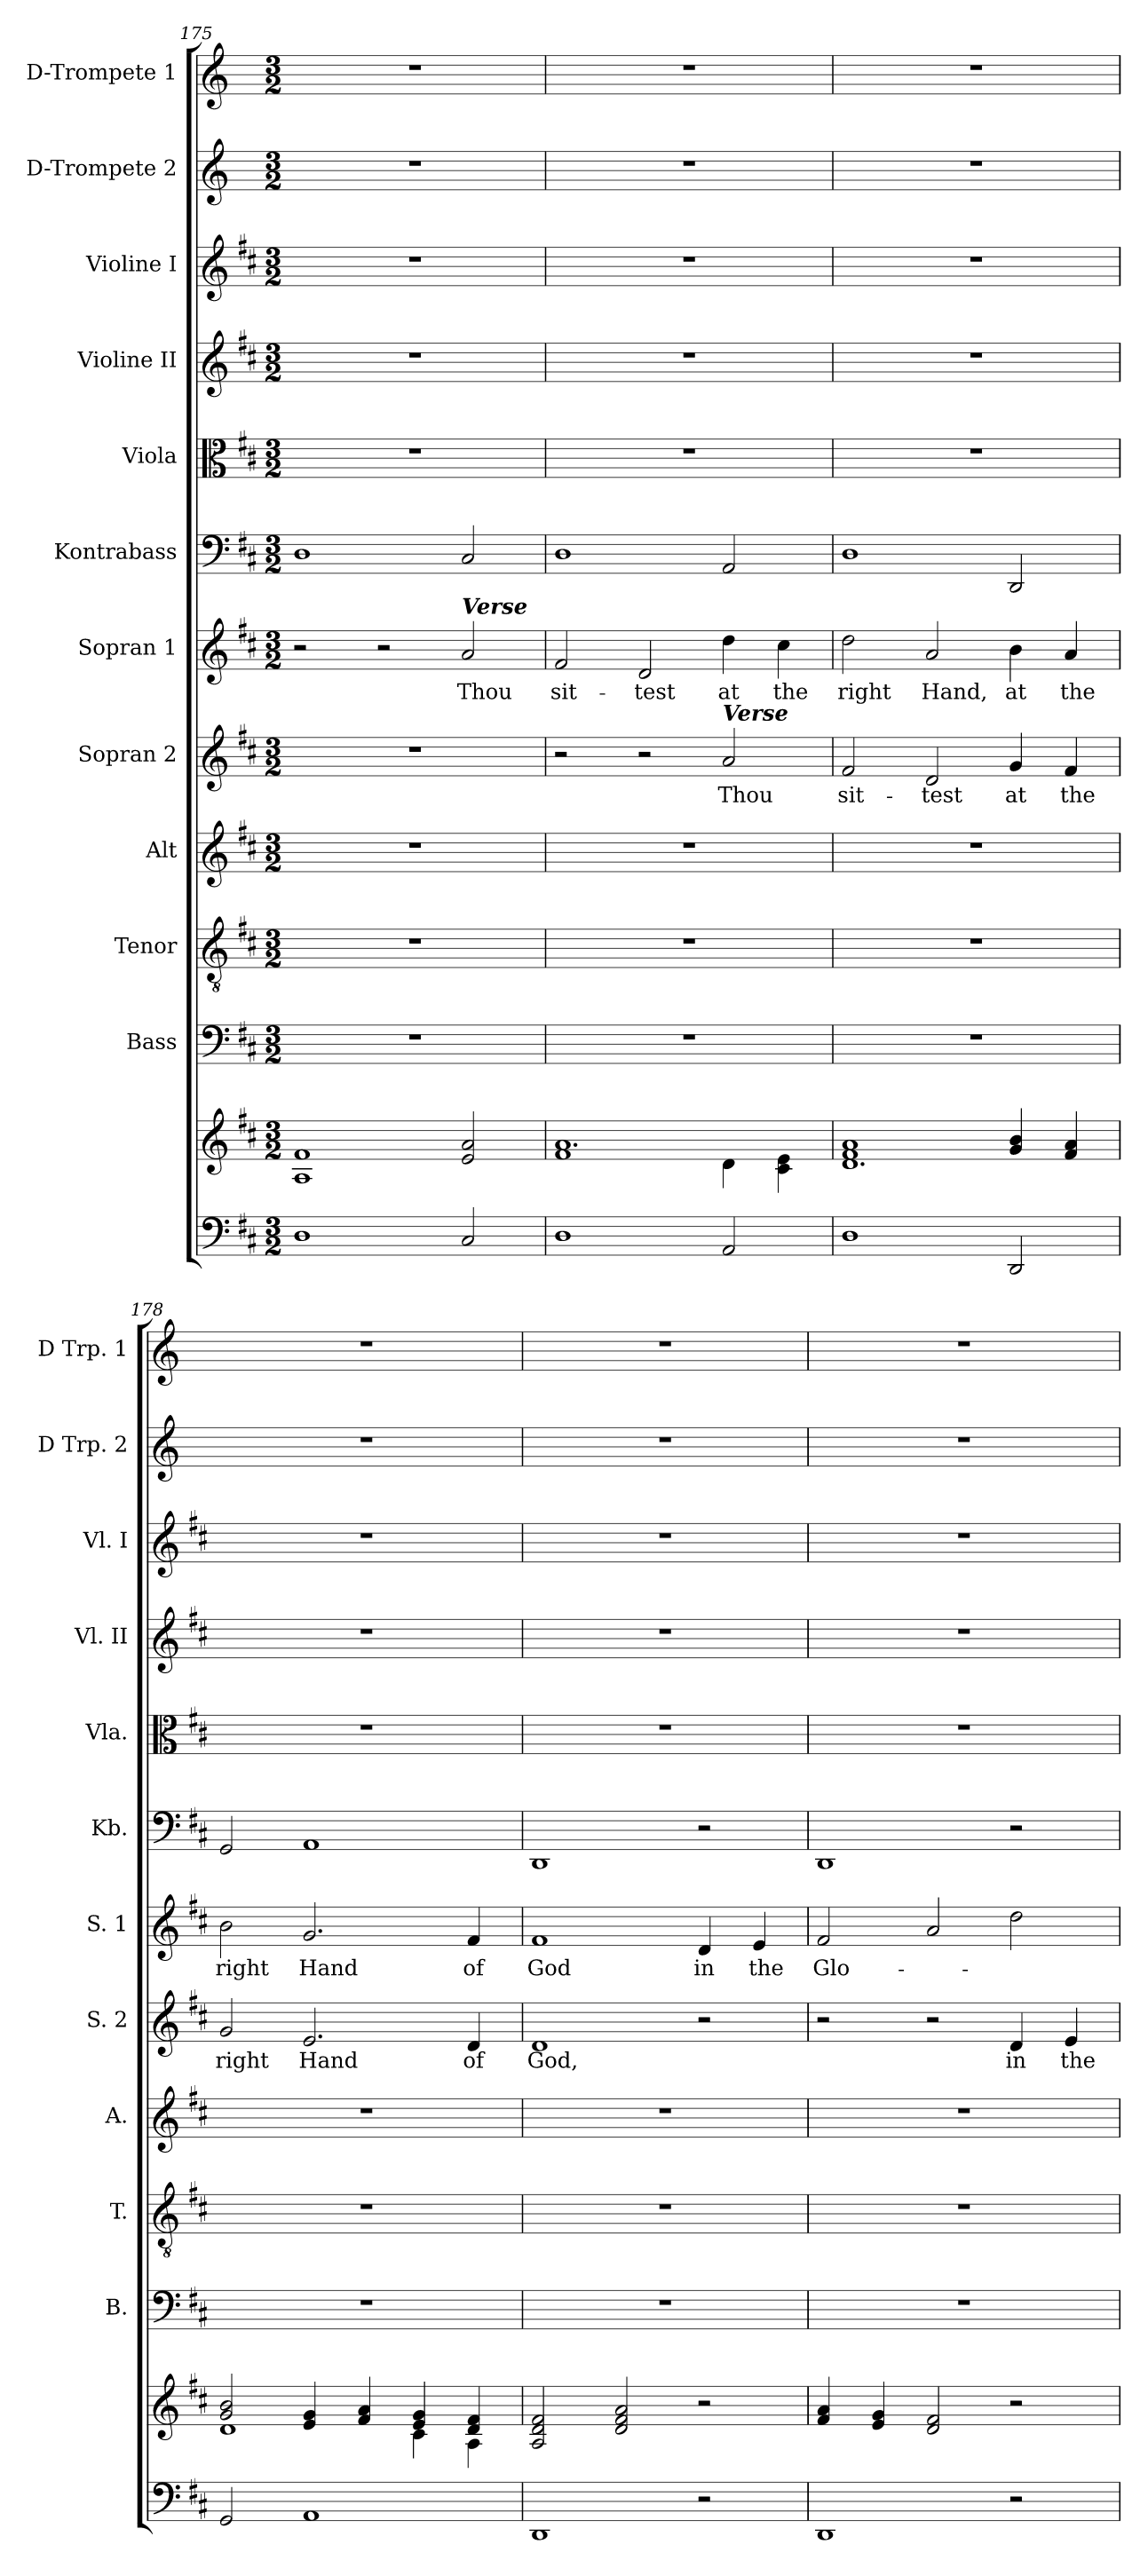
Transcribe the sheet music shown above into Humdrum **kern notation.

**kern	**kern	**kern	**kern	**kern	**kern	**text	**kern	**text	**kern	**kern	**kern	**kern	**kern	**kern
*part12	*part12	*part11	*part10	*part9	*part8	*part8	*part7	*part7	*part6	*part5	*part4	*part3	*part2	*part1
*staff13	*staff12	*staff11	*staff10	*staff9	*staff8	*staff8	*staff7	*staff7	*staff6	*staff5	*staff4	*staff3	*staff2	*staff1
*	*	*I"Bass	*I"Tenor	*I"Alt	*I"Sopran 2	*	*I"Sopran 1	*	*I"Kontrabass	*I"Viola	*I"Violine II	*I"Violine I	*I"D-Trompete 2	*I"D-Trompete 1
*	*	*I'B.	*I'T.	*I'A.	*I'S. 2	*	*I'S. 1	*	*I'Kb.	*I'Vla.	*I'Vl. II	*I'Vl. I	*I'D Trp. 2	*I'D Trp. 1
!!LO:PB:g=z
*clefF4	*clefG2	*clefF4	*clefGv2	*clefG2	*clefG2	*	*clefG2	*	*clefF4	*clefC3	*clefG2	*clefG2	*clefG2	*clefG2
*	*	*	*	*	*	*	*	*	*ITrd7c12	*	*	*	*ITrd-1c-2	*ITrd-1c-2
*k[f#c#]	*k[f#c#]	*k[f#c#]	*k[f#c#]	*k[f#c#]	*k[f#c#]	*	*k[f#c#]	*	*k[f#c#]	*k[f#c#]	*k[f#c#]	*k[f#c#]	*k[f#c#]	*k[f#c#]
*D:	*D:	*D:	*D:	*D:	*D:	*	*D:	*	*D:	*D:	*D:	*D:	*D:	*D:
*M3/2	*M3/2	*M3/2	*M3/2	*M3/2	*M3/2	*	*M3/2	*	*M3/2	*M3/2	*M3/2	*M3/2	*M3/2	*M3/2
=175	=175	=175	=175	=175	=175	=175	=175	=175	=175	=175	=175	=175	=175	=175
1D	1A 1f#	1.r	1.r	1.r	1.r	.	2r	.	1DD	1.r	1.r	1.r	1.r	1.r
.	.	.	.	.	.	.	2r	.	.	.	.	.	.	.
!	!	!	!	!	!	!	!LO:TX:a:Bi:t=Verse	!	!	!	!	!	!	!
!	!	!	!	!	!	!	!	!LO:LY:b	!	!	!	!	!	!
2C#/	2e/ 2a/	.	.	.	.	.	2a/	Thou	2CC#/	.	.	.	.	.
=176	=176	=176	=176	=176	=176	=176	=176	=176	=176	=176	=176	=176	=176	=176
*	*^	*	*	*	*	*	*	*	*	*	*	*	*	*
!	!	!	!	!	!	!	!	!	!LO:LY:b	!	!	!	!	!	!
1D	1.a	1f#	1.r	1.r	1.r	2r	.	2f#/	sit-	1DD	1.r	1.r	1.r	1.r	1.r
!	!	!	!	!	!	!	!	!	!LO:LY:b	!	!	!	!	!	!
.	.	.	.	.	.	2r	.	2d/	-test	.	.	.	.	.	.
!	!	!	!	!	!	!LO:TX:a:Bi:t=Verse	!	!	!	!	!	!	!	!	!
!	!	!	!	!	!	!	!LO:LY:b	!	!LO:LY:b	!	!	!	!	!	!
2AA/	.	4d\	.	.	.	2a/	Thou	4dd\	at	2AAA/	.	.	.	.	.
!	!	!	!	!	!	!	!	!	!LO:LY:b	!	!	!	!	!	!
.	.	4c#\ 4e\	.	.	.	.	.	4cc#\	the	.	.	.	.	.	.
=177	=177	=177	=177	=177	=177	=177	=177	=177	=177	=177	=177	=177	=177	=177	=177
!	!	!	!	!	!	!	!LO:LY:b	!	!LO:LY:b	!	!	!	!	!	!
1D	1f# 1a	1.d	1.r	1.r	1.r	2f#/	sit-	2dd\	right	1DD	1.r	1.r	1.r	1.r	1.r
!	!	!	!	!	!	!	!LO:LY:b	!	!LO:LY:b	!	!	!	!	!	!
.	.	.	.	.	.	2d/	-test	2a/	Hand,	.	.	.	.	.	.
!	!	!	!	!	!	!	!LO:LY:b	!	!LO:LY:b	!	!	!	!	!	!
2DD/	4g/ 4b/	.	.	.	.	4g/	at	4b\	at	2DDD/	.	.	.	.	.
!	!	!	!	!	!	!	!LO:LY:b	!	!LO:LY:b	!	!	!	!	!	!
.	4f#/ 4a/	.	.	.	.	4f#/	the	4a/	the	.	.	.	.	.	.
=178	=178	=178	=178	=178	=178	=178	=178	=178	=178	=178	=178	=178	=178	=178	=178
!	!	!	!	!	!	!	!LO:LY:b	!	!LO:LY:b	!	!	!	!	!	!
2GG/	2g/ 2b/	1d	1.r	1.r	1.r	2g/	right	2b\	right	2GGG/	1.r	1.r	1.r	1.r	1.r
!	!	!	!	!	!	!	!LO:LY:b	!	!LO:LY:b	!	!	!	!	!	!
1AA	4e/ 4g/	.	.	.	.	2.e/	Hand	2.g/	Hand	1AAA	.	.	.	.	.
.	4f#/ 4a/	.	.	.	.	.	.	.	.	.	.	.	.	.	.
.	4e/ 4g/	4c#\	.	.	.	.	.	.	.	.	.	.	.	.	.
!	!	!	!	!	!	!	!LO:LY:b	!	!LO:LY:b	!	!	!	!	!	!
.	4d/ 4f#/	4A\	.	.	.	4d/	of	4f#/	of	.	.	.	.	.	.
=179	=179	=179	=179	=179	=179	=179	=179	=179	=179	=179	=179	=179	=179	=179	=179
!	!	!	!	!	!	!	!LO:LY:b	!	!LO:LY:b	!	!	!	!	!	!
*	*v	*v	*	*	*	*	*	*	*	*	*	*	*	*	*
1DD	2A/ 2d/ 2f#/	1.r	1.r	1.r	1d	God,	1f#	God	1DDD	1.r	1.r	1.r	1.r	1.r
.	2d/ 2f#/ 2a/	.	.	.	.	.	.	.	.	.	.	.	.	.
!	!	!	!	!	!	!	!	!LO:LY:b	!	!	!	!	!	!
2r	2r	.	.	.	2r	.	4d/	in	2r	.	.	.	.	.
!	!	!	!	!	!	!	!	!LO:LY:b	!	!	!	!	!	!
.	.	.	.	.	.	.	4e/	the	.	.	.	.	.	.
!!LO:PB:g=z
=180	=180	=180	=180	=180	=180	=180	=180	=180	=180	=180	=180	=180	=180	=180
!	!	!	!	!	!	!	!	!LO:LY:b	!	!	!	!	!	!
1DD	4f#/ 4a/	1.r	1.r	1.r	2r	.	2f#/	Glo-	1DDD	1.r	1.r	1.r	1.r	1.r
.	4e/ 4g/	.	.	.	.	.	.	.	.	.	.	.	.	.
.	2d/ 2f#/	.	.	.	2r	.	2a/	.	.	.	.	.	.	.
!	!	!	!	!	!	!LO:LY:b	!	!	!	!	!	!	!	!
2r	2r	.	.	.	4d/	in	2dd\	.	2r	.	.	.	.	.
!	!	!	!	!	!	!LO:LY:b	!	!	!	!	!	!	!	!
.	.	.	.	.	4e/	the	.	.	.	.	.	.	.	.
=	=	=	=	=	=	=	=	=	=	=	=	=	=	=
*-	*-	*-	*-	*-	*-	*-	*-	*-	*-	*-	*-	*-	*-	*-
